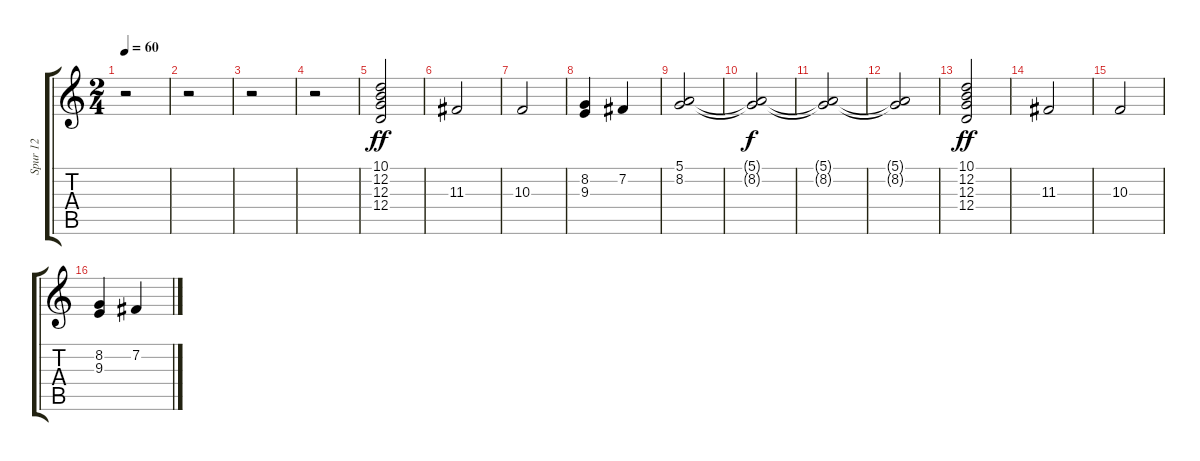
\track ("Spur 12" "Spur 12") {instrument stringensemble2}
\staff {score tabs}
\tuning (E4 B3 G3 D3 A2 E2) {hide}
\ts (2 4)
\tempo 60
\clef g2
\ks c
r.2{dy f} |
r.2 |
r.2 |
r.2 |
(10.1 12.2 12.3 12.4).2{dy ff} |
11.3.2 |
10.3.2 |
(8.2 9.3).4 7.2.4 |
(5.1 8.2).2 |
(5.1{t} 8.2{t}).2{dy f} |
(5.1{t} 8.2{t}).2 |
(5.1{t} 8.2{t}).2 |
(10.1 12.2 12.3 12.4).2{dy ff} |
11.3.2 |
10.3.2 |
(8.2 9.3).4 7.2.4
